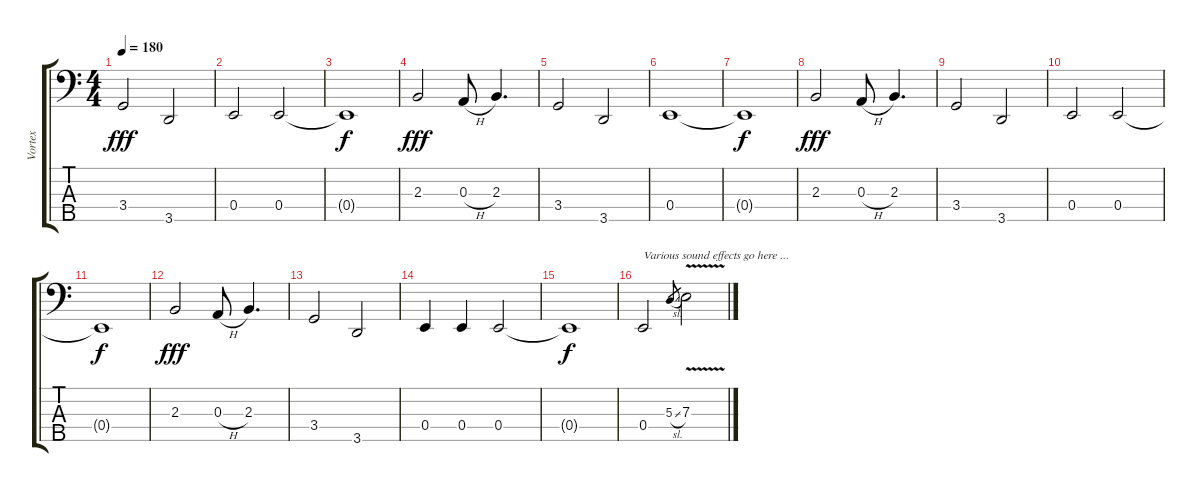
\track ("Vortex" "Vortex") {instrument electricbassfinger}
\staff {score tabs}
\tuning (G2 D2 A1 E1 B0) {hide}
\ts (4 4)
\tempo 180
\clef f4
\ks c
3.4.2{dy fff} 3.5.2 |
0.4.2 0.4.2 |
0.4{t}.1{dy f} |
2.3.2{dy fff volume 10} 0.3{h}.8 2.3.4{d} |
3.4.2 3.5.2 |
0.4.1 |
0.4{t}.1{dy f} |
2.3.2{dy fff volume 10} 0.3{h}.8 2.3.4{d} |
3.4.2 3.5.2 |
0.4.2 0.4.2 |
0.4{t}.1{dy f} |
2.3.2{dy fff volume 10} 0.3{h}.8 2.3.4{d} |
3.4.2 3.5.2 |
0.4.4 0.4.4 0.4.2 |
0.4{t}.1{dy f} |
0.4.2{txt "Various sound effects go here ..." volume 14} 5.3{sl}.8{gr} 7.3{v}.2
